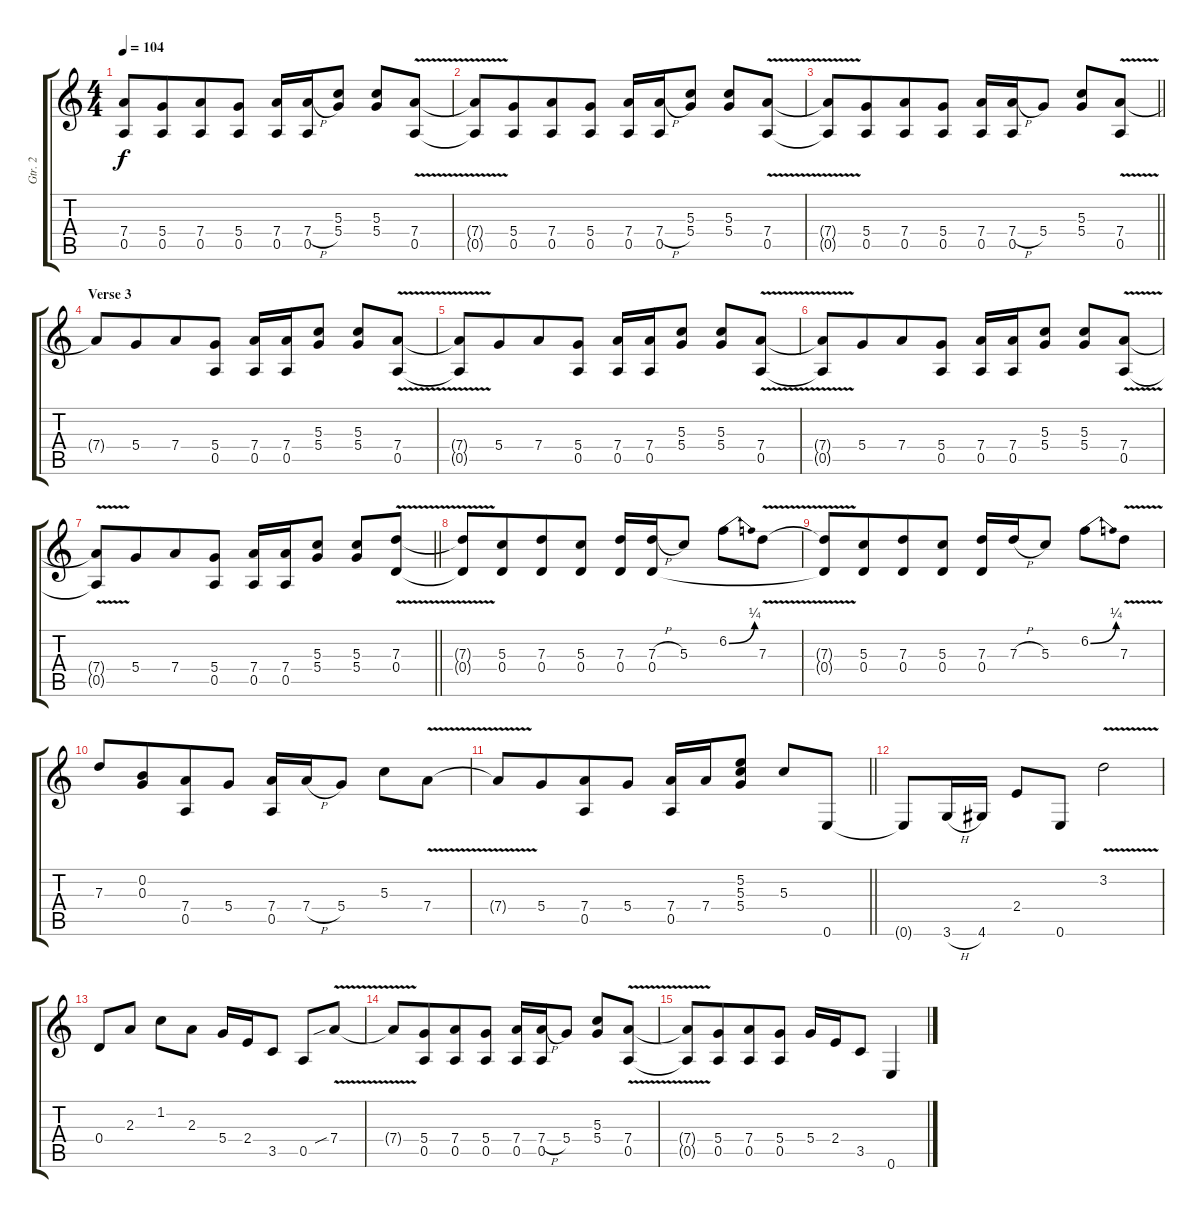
\track ("Gtr. 2" "Gtr. 2") {instrument distortionguitar}
\staff {score tabs}
\tuning (E4 B3 G3 D3 A2 E2) {hide}
\ts (4 4)
\tempo 104
\clef g2
\ks c
(7.4{t} 0.5{t}).8{dy f} (5.4 0.5).8{beam merge} (7.4 0.5).8 (5.4 0.5).8 (7.4 0.5).16 (7.4{h} 0.5).16 (5.3 5.4).8 (5.3 5.4).8 (7.4 0.5{v}).8 |
(7.4{t} 0.5{t}).8 (5.4 0.5).8{beam merge} (7.4 0.5).8 (5.4 0.5).8 (7.4 0.5).16 (7.4{h} 0.5).16 (5.3 5.4).8 (5.3 5.4).8 (7.4 0.5{v}).8 |
\barLineRight lightlight
(7.4{t} 0.5{t}).8 (5.4 0.5).8{beam merge} (7.4 0.5).8 (5.4 0.5).8 (7.4 0.5).16 (7.4{h} 0.5).16 5.4.8 (5.3 5.4).8 (7.4 0.5{v}).8 |
\section ("" "Verse 3")
7.4{t}.8 5.4.8{beam merge} 7.4.8 (5.4 0.5).8 (7.4 0.5).16 (7.4 0.5).16 (5.3 5.4).8 (5.3 5.4).8 (7.4{v} 0.5).8 |
(7.4{t} 0.5{t}).8 5.4.8{beam merge} 7.4.8 (5.4 0.5).8 (7.4 0.5).16 (7.4 0.5).16 (5.3 5.4).8 (5.3 5.4).8 (7.4{v} 0.5).8 |
(7.4{t} 0.5{t}).8 5.4.8{beam merge} 7.4.8 (5.4 0.5).8 (7.4 0.5).16 (7.4 0.5).16 (5.3 5.4).8 (5.3 5.4).8 (7.4{v} 0.5).8 |
\barLineRight lightlight
(7.4{t} 0.5{t}).8 5.4.8{beam merge} 7.4.8 (5.4 0.5).8 (7.4 0.5).16 (7.4 0.5).16 (5.3 5.4).8 (5.3 5.4).8 (7.3 0.4{v}).8 |
(7.3{t} 0.4{t}).8 (5.3 0.4).8{beam merge} (7.3 0.4).8 (5.3 0.4).8 (7.3 0.4).16 (7.3{h} 0.4).16 5.3.8 6.2{be (bend 0 0 60 1)}.8 7.3{v}.8 |
(7.3{t} 0.4{t}).8 (5.3 0.4).8{beam merge} (7.3 0.4).8 (5.3 0.4).8 (7.3 0.4).16 7.3{h}.16 5.3.8 6.2{be (bend 0 0 60 1)}.8 7.3{v}.8 |
7.3.8 (0.2 0.3).8{beam merge} (7.4 0.5).8 5.4.8 (7.4 0.5).16 7.4{h}.16 5.4.8 5.3.8 7.4{v}.8 |
\barLineRight lightlight
7.4{t}.8 5.4.8{beam merge} (7.4 0.5).8 5.4.8 (7.4 0.5).16 7.4.16 (5.2 5.3 5.4).8 5.3.8 0.6.8 |
0.6{t}.8 3.6{h}.16 4.6.16 2.4.8 0.6.8 3.2{v}.2 |
0.4.8 2.3.8 1.2.8 2.3.8 5.4.16 2.4.16 3.5.8 0.5.8 7.4{v sib}.8 |
7.4{t}.8 (5.4 0.5).8{beam merge} (7.4 0.5).8 (5.4 0.5).8 (7.4 0.5).16 (7.4{h} 0.5).16 5.4.8 (5.3 5.4).8 (7.4{v} 0.5).8 |
(7.4{t} 0.5{t}).8 (5.4 0.5).8{beam merge} (7.4 0.5).8 (5.4 0.5).8 5.4.16 2.4.16 3.5.8 0.6.4
